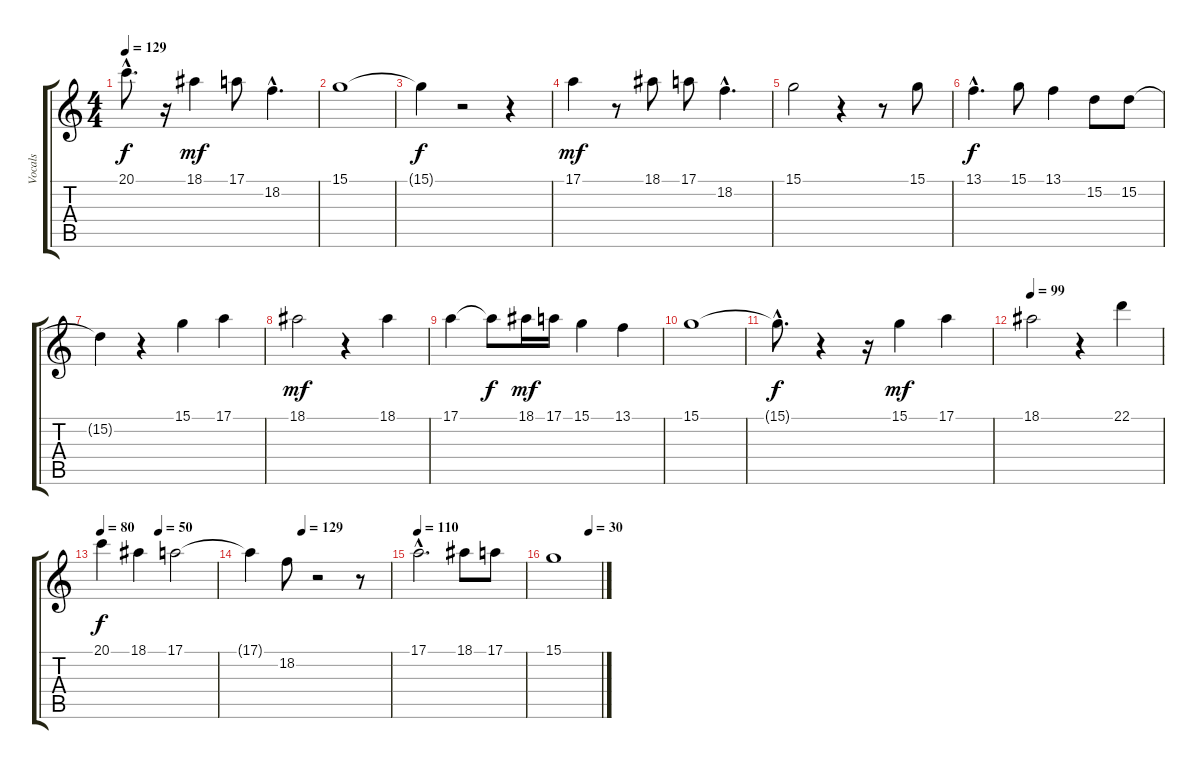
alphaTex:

\track ("Vocals" "Vocals") {instrument flute}
\staff {score tabs}
\tuning (E4 B3 G3 D3 A2 E2) {hide}
\ts (4 4)
\tempo 129
\clef g2
\ks c
20.1{hac t}.8{d dy f} r.16 18.1.4{dy mf} 17.1.8 18.2{hac}.4{d} |
15.1.1 |
15.1{t}.4{dy f} r.2 r.4 |
17.1.4{dy mf} r.8 18.1.8 17.1.8 18.2{hac}.4{d} |
15.1.2 r.4 r.8 15.1.8 |
13.1{hac}.4{d dy f} 15.1.8 13.1.4 15.2.8 15.2.8 |
15.2{t}.4 r.4 15.1.4 17.1.4 |
18.1.2{dy mf} r.4 18.1.4 |
17.1.4 17.1{t}.8{dy f} 18.1.16{dy mf} 17.1.16 15.1.4 13.1.4 |
15.1.1 |
15.1{hac t}.8{d dy f} r.4 r.16 15.1.4{dy mf} 17.1.4 |
\tempo 99
18.1.2 r.4 22.1.4 |
\tempo 80
\tempo (50 0.5)
20.1.4{dy f} 18.1.4 17.1.2 |
\tempo (129 0.375)
17.1{t}.4 18.2.8 r.2 r.8 |
\tempo 110
17.1{hac}.2{d} 18.1.8 17.1.8 |
\tempo (30 0.75)
15.1.1
